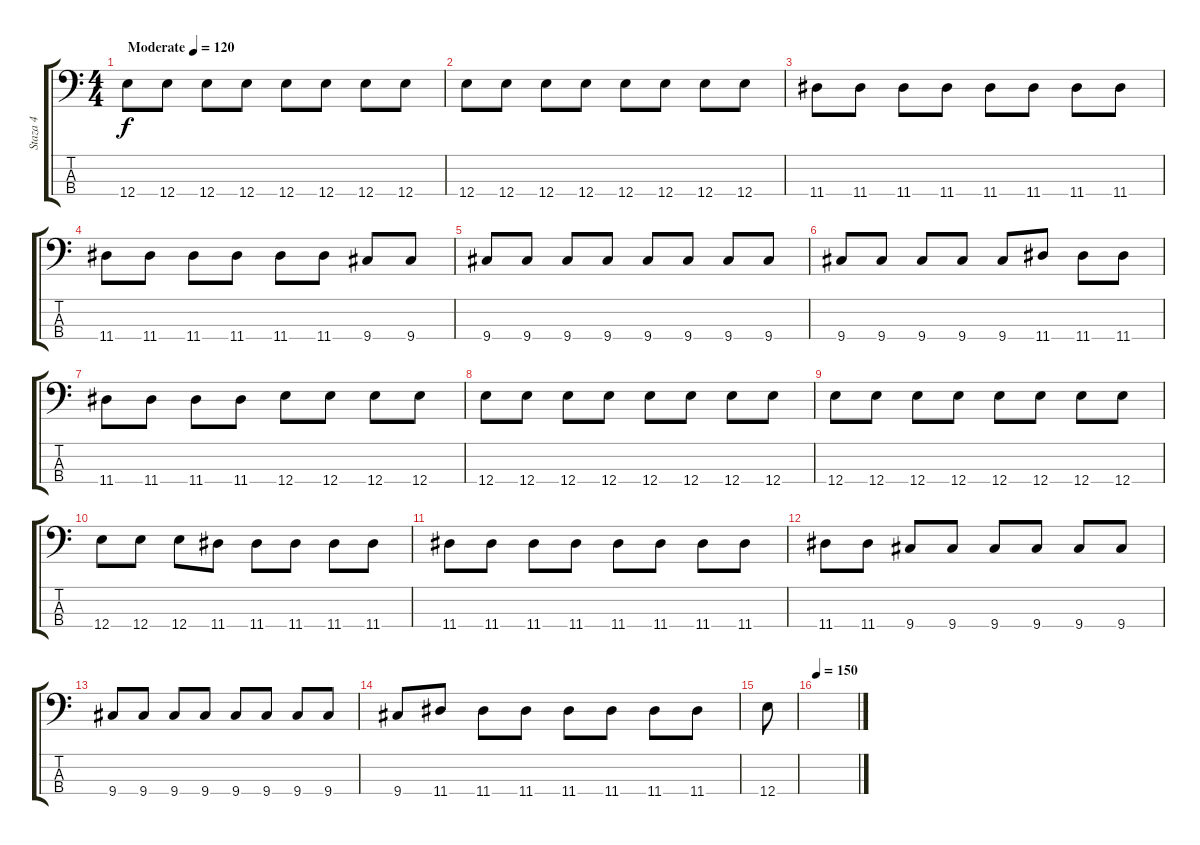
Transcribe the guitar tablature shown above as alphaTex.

\track ("Staza 4" "Staza 4") {instrument electricbasspick}
\staff {score tabs}
\tuning (G2 D2 A1 E1) {hide}
\ts (4 4)
\tempo (120 "Moderate")
\tempo 160
\tempo (120 "Moderate")
\clef f4
\ks c
12.4.8{dy f instrument electricbasspick} 12.4.8 12.4.8 12.4.8 12.4.8 12.4.8 12.4.8 12.4.8 |
12.4.8 12.4.8 12.4.8 12.4.8 12.4.8 12.4.8 12.4.8 12.4.8 |
11.4.8 11.4.8 11.4.8 11.4.8 11.4.8 11.4.8 11.4.8 11.4.8 |
11.4.8 11.4.8 11.4.8 11.4.8 11.4.8 11.4.8 9.4.8 9.4.8 |
9.4.8 9.4.8 9.4.8 9.4.8 9.4.8 9.4.8 9.4.8 9.4.8 |
9.4.8 9.4.8 9.4.8 9.4.8 9.4.8 11.4.8 11.4.8 11.4.8 |
11.4.8 11.4.8 11.4.8 11.4.8 12.4.8 12.4.8 12.4.8 12.4.8 |
12.4.8 12.4.8 12.4.8 12.4.8 12.4.8 12.4.8 12.4.8 12.4.8 |
12.4.8 12.4.8 12.4.8 12.4.8 12.4.8 12.4.8 12.4.8 12.4.8 |
12.4.8 12.4.8 12.4.8 11.4.8 11.4.8 11.4.8 11.4.8 11.4.8 |
11.4.8 11.4.8 11.4.8 11.4.8 11.4.8 11.4.8 11.4.8 11.4.8 |
11.4.8 11.4.8 9.4.8 9.4.8 9.4.8 9.4.8 9.4.8 9.4.8 |
9.4.8 9.4.8 9.4.8 9.4.8 9.4.8 9.4.8 9.4.8 9.4.8 |
9.4.8 11.4.8 11.4.8 11.4.8 11.4.8 11.4.8 11.4.8 11.4.8 |
12.4.8 |
\tempo 150
